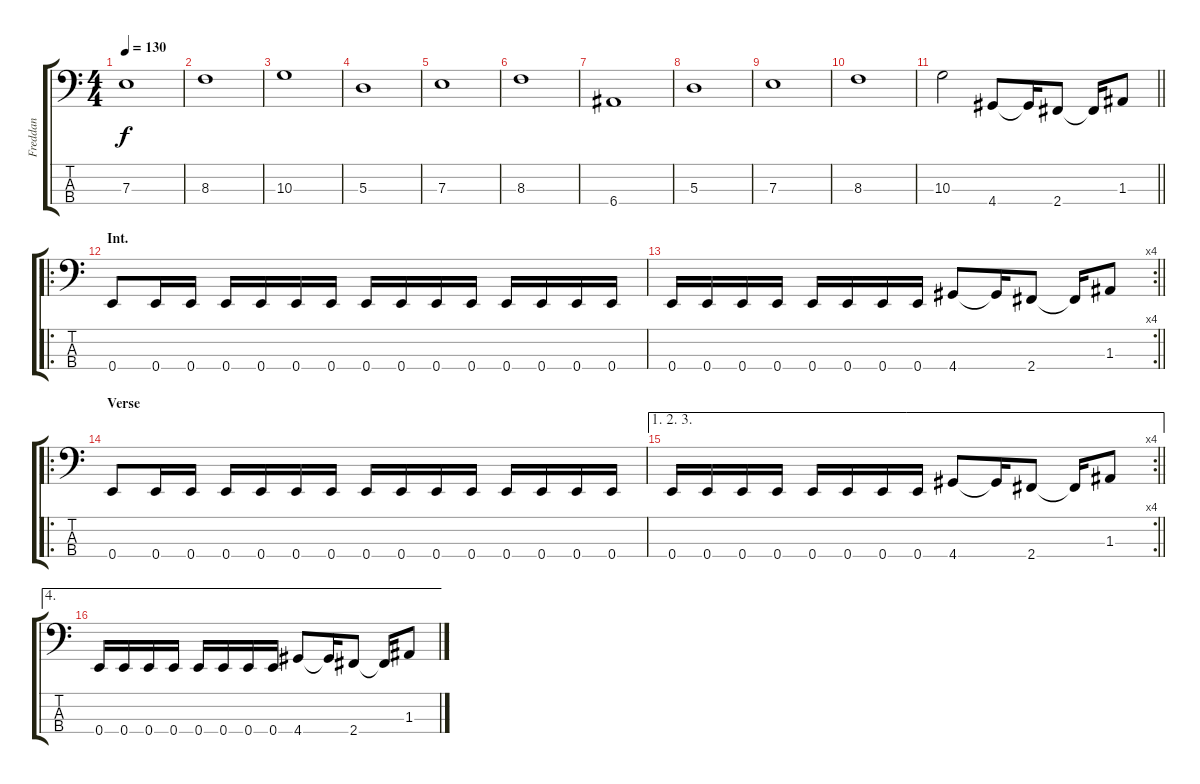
\track ("Freddan" "Freddan") {instrument electricbasspick}
\staff {score tabs}
\tuning (G2 D2 A1 E1) {hide}
\ts (4 4)
\tempo 130
\clef f4
\ks c
7.3.1{dy f} |
8.3.1 |
10.3.1 |
5.3.1 |
7.3.1 |
8.3.1 |
6.4.1 |
5.3.1 |
7.3.1 |
8.3.1 |
\barLineRight lightlight
10.3.2 4.4.8 4.4{t}.16 2.4.8 2.4{t}.16 1.3.8 |
\ro
\section ("" "Int.")
0.4.8 0.4.16 0.4.16 0.4.16 0.4.16 0.4.16 0.4.16 0.4.16 0.4.16 0.4.16 0.4.16 0.4.16 0.4.16 0.4.16 0.4.16 |
\rc 4
\barLineRight lightlight
0.4.16 0.4.16 0.4.16 0.4.16 0.4.16 0.4.16 0.4.16 0.4.16 4.4.8 4.4{t}.16 2.4.8 2.4{t}.16 1.3.8 |
\ro
\section ("" "Verse")
0.4.8 0.4.16 0.4.16 0.4.16 0.4.16 0.4.16 0.4.16 0.4.16 0.4.16 0.4.16 0.4.16 0.4.16 0.4.16 0.4.16 0.4.16 |
\ae (1 2 3)
\rc 4
\barLineRight lightlight
0.4.16 0.4.16 0.4.16 0.4.16 0.4.16 0.4.16 0.4.16 0.4.16 4.4.8 4.4{t}.16 2.4.8 2.4{t}.16 1.3.8 |
\ae 4
0.4.16 0.4.16 0.4.16 0.4.16 0.4.16 0.4.16 0.4.16 0.4.16 4.4.8 4.4{t}.16 2.4.8 2.4{t}.16 1.3.8
